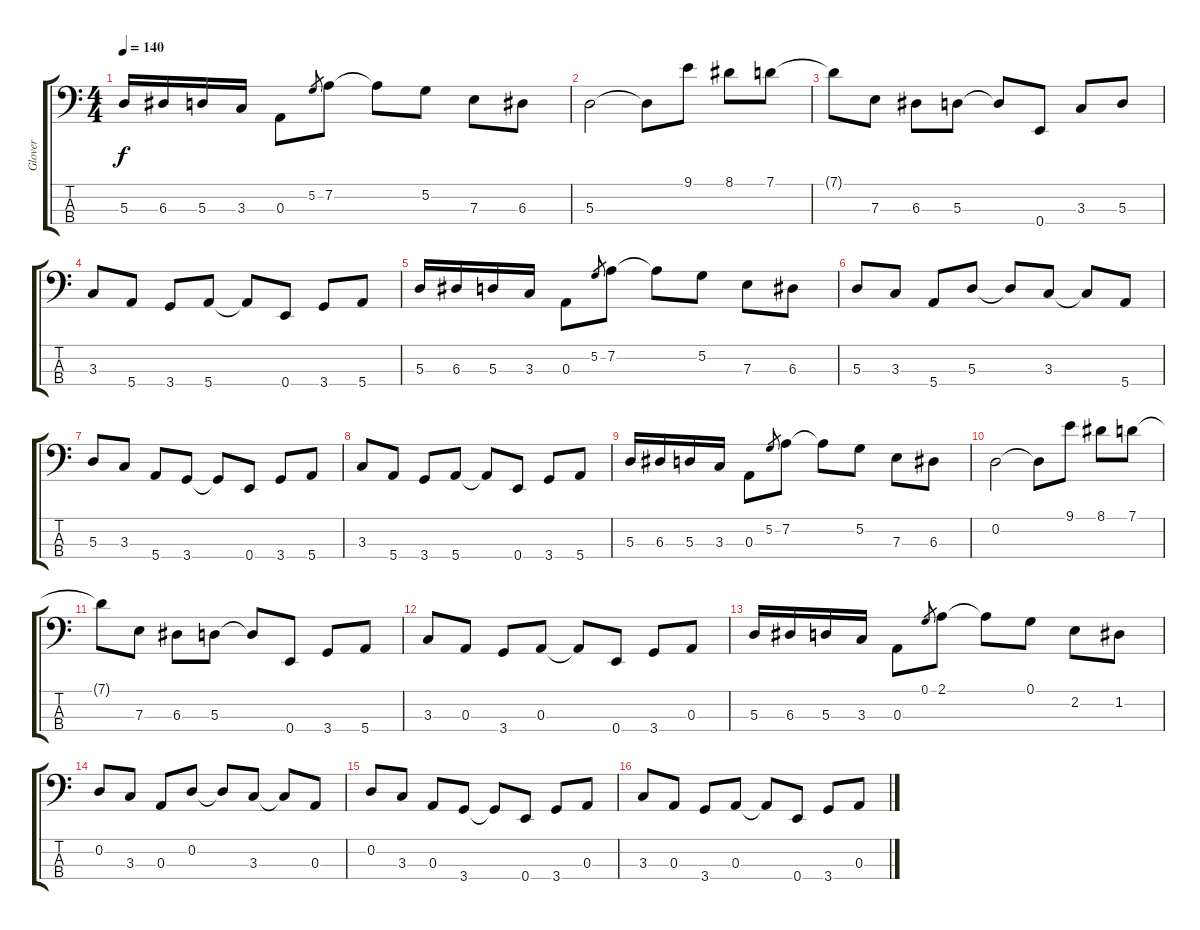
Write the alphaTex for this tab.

\track ("Glover" "Glover") {instrument electricbasspick}
\staff {score tabs}
\tuning (G2 D2 A1 E1) {hide}
\ts (4 4)
\tempo 140
\clef f4
\ks c
5.3.16{dy f} 6.3.16 5.3.16 3.3.16 0.3.8 5.2.8{gr} 7.2.8 7.2{t}.8 5.2.8 7.3.8 6.3.8 |
5.3.2 5.3{t}.8 9.1.8 8.1.8 7.1.8 |
7.1{t}.8 7.3.8 6.3.8 5.3.8 5.3{t}.8 0.4.8 3.3.8 5.3.8 |
3.3.8 5.4.8 3.4.8 5.4.8 5.4{t}.8 0.4.8 3.4.8 5.4.8 |
5.3.16 6.3.16 5.3.16 3.3.16 0.3.8 5.2.8{gr} 7.2.8 7.2{t}.8 5.2.8 7.3.8 6.3.8 |
5.3.8 3.3.8 5.4.8 5.3.8 5.3{t}.8 3.3.8 3.3{t}.8 5.4.8 |
5.3.8 3.3.8 5.4.8 3.4.8 3.4{t}.8 0.4.8 3.4.8 5.4.8 |
3.3.8 5.4.8 3.4.8 5.4.8 5.4{t}.8 0.4.8 3.4.8 5.4.8 |
5.3.16 6.3.16 5.3.16 3.3.16 0.3.8 5.2.8{gr} 7.2.8 7.2{t}.8 5.2.8 7.3.8 6.3.8 |
0.2.2 0.2{t}.8 9.1.8 8.1.8 7.1.8 |
7.1{t}.8 7.3.8 6.3.8 5.3.8 5.3{t}.8 0.4.8 3.4.8 5.4.8 |
3.3.8 0.3.8 3.4.8 0.3.8 0.3{t}.8 0.4.8 3.4.8 0.3.8 |
5.3.16 6.3.16 5.3.16 3.3.16 0.3.8 0.1.8{gr} 2.1.8 2.1{t}.8 0.1.8 2.2.8 1.2.8 |
0.2.8 3.3.8 0.3.8 0.2.8 0.2{t}.8 3.3.8 3.3{t}.8 0.3.8 |
0.2.8 3.3.8 0.3.8 3.4.8 3.4{t}.8 0.4.8 3.4.8 0.3.8 |
3.3.8 0.3.8 3.4.8 0.3.8 0.3{t}.8 0.4.8 3.4.8 0.3.8
